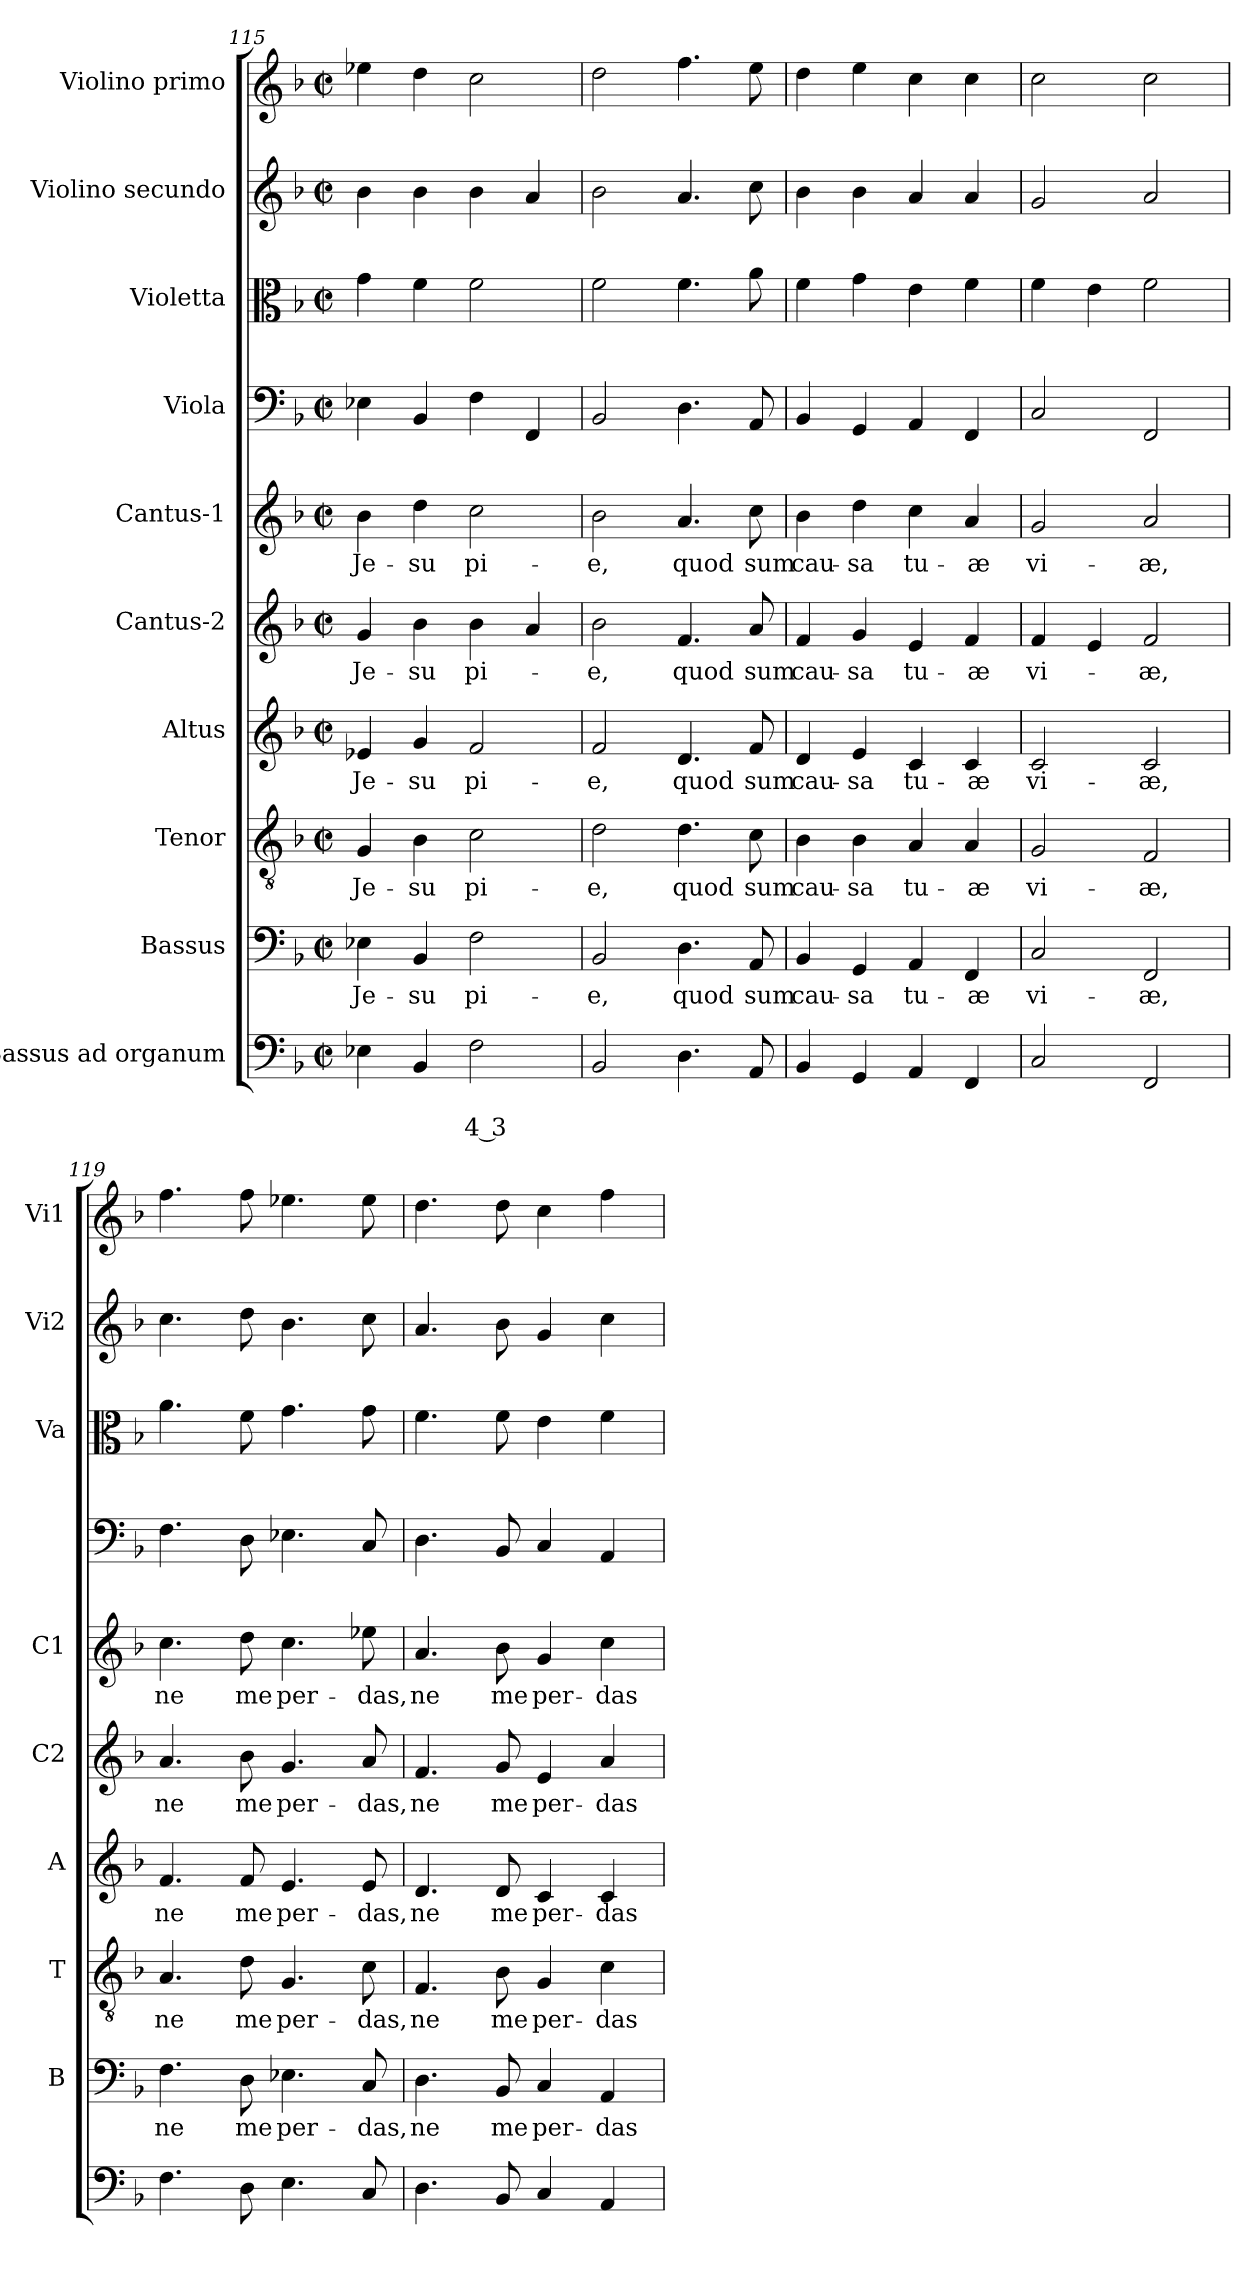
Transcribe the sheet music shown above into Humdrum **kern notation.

**kern	**text	**text	**kern	**text	**kern	**text	**kern	**text	**kern	**text	**kern	**text	**kern	**kern	**kern	**kern
*part10	*part10	*part10	*part9	*part9	*part8	*part8	*part7	*part7	*part6	*part6	*part5	*part5	*part4	*part3	*part2	*part1
*staff10	*staff10	*staff10	*staff9	*staff9	*staff8	*staff8	*staff7	*staff7	*staff6	*staff6	*staff5	*staff5	*staff4	*staff3	*staff2	*staff1
*I"Bassus ad  organum	*	*	*I"Bassus	*	*I"Tenor	*	*I"Altus	*	*I"Cantus-2	*	*I"Cantus-1	*	*I"Viola	*I"Violetta	*I"Violino secundo	*I"Violino primo
*	*	*	*I'B	*	*I'T	*	*I'A	*	*I'C2	*	*I'C1	*	*	*I'Va	*I'Vi2	*I'Vi1
*clefF4	*	*	*clefF4	*	*clefGv2	*	*clefG2	*	*clefG2	*	*clefG2	*	*clefF4	*clefC3	*clefG2	*clefG2
*k[b-]	*	*	*k[b-]	*	*k[b-]	*	*k[b-]	*	*k[b-]	*	*k[b-]	*	*k[b-]	*k[b-]	*k[b-]	*k[b-]
*F:	*	*	*F:	*	*F:	*	*F:	*	*F:	*	*F:	*	*F:	*F:	*F:	*F:
*M2/2	*	*	*M2/2	*	*M2/2	*	*M2/2	*	*M2/2	*	*M2/2	*	*M2/2	*M2/2	*M2/2	*M2/2
*met(c|)	*	*	*met(c|)	*	*met(c|)	*	*met(c|)	*	*met(c|)	*	*met(c|)	*	*met(c|)	*met(c|)	*met(c|)	*met(c|)
=115	=115	=115	=115	=115	=115	=115	=115	=115	=115	=115	=115	=115	=115	=115	=115	=115
!	!	!	!	!LO:LY:b	!	!LO:LY:b	!	!LO:LY:b	!	!LO:LY:b	!	!LO:LY:b	!	!	!	!
4E-X\	.	.	4E-X\	Je-	4G/	Je-	4e-X/	Je-	4g/	Je-	4b-\	Je-	4E-X\	4g\	4b-\	4ee-X\
!	!	!	!	!LO:LY:b	!	!LO:LY:b	!	!LO:LY:b	!	!LO:LY:b	!	!LO:LY:b	!	!	!	!
4BB-/	.	.	4BB-/	-su	4B-\	-su	4g/	-su	4b-\	-su	4dd\	-su	4BB-/	4f\	4b-\	4dd\
!	!	!LO:LY:b	!	!LO:LY:b	!	!LO:LY:b	!	!LO:LY:b	!	!LO:LY:b	!	!LO:LY:b	!	!	!	!
2F\	.	4 3	2F\	pi-	2c\	pi-	2f/	pi-	4b-\	pi-	2cc\	pi-	4F\	2f\	4b-\	2cc\
.	.	.	.	.	.	.	.	.	4a/	.	.	.	4FF/	.	4a/	.
=116	=116	=116	=116	=116	=116	=116	=116	=116	=116	=116	=116	=116	=116	=116	=116	=116
!	!	!	!	!LO:LY:b	!	!LO:LY:b	!	!LO:LY:b	!	!LO:LY:b	!	!LO:LY:b	!	!	!	!
2BB-/	.	.	2BB-/	-e,	2d\	-e,	2f/	-e,	2b-\	-e,	2b-\	-e,	2BB-/	2f\	2b-\	2dd\
!	!	!	!	!LO:LY:b	!	!LO:LY:b	!	!LO:LY:b	!	!LO:LY:b	!	!LO:LY:b	!	!	!	!
4.D\	.	.	4.D\	quod	4.d\	quod	4.d/	quod	4.f/	quod	4.a/	quod	4.D\	4.f\	4.a/	4.ff\
!	!	!	!	!LO:LY:b	!	!LO:LY:b	!	!LO:LY:b	!	!LO:LY:b	!	!LO:LY:b	!	!	!	!
8AA/	.	.	8AA/	sum	8c\	sum	8f/	sum	8a/	sum	8cc\	sum	8AA/	8a\	8cc\	8ee\
=117	=117	=117	=117	=117	=117	=117	=117	=117	=117	=117	=117	=117	=117	=117	=117	=117
!	!	!	!	!LO:LY:b	!	!LO:LY:b	!	!LO:LY:b	!	!LO:LY:b	!	!LO:LY:b	!	!	!	!
4BB-/	.	.	4BB-/	cau-	4B-\	cau-	4d/	cau-	4f/	cau-	4b-\	cau-	4BB-/	4f\	4b-\	4dd\
!	!	!	!	!LO:LY:b	!	!LO:LY:b	!	!LO:LY:b	!	!LO:LY:b	!	!LO:LY:b	!	!	!	!
4GG/	.	.	4GG/	-sa	4B-\	-sa	4e/	-sa	4g/	-sa	4dd\	-sa	4GG/	4g\	4b-\	4ee\
!	!	!	!	!LO:LY:b	!	!LO:LY:b	!	!LO:LY:b	!	!LO:LY:b	!	!LO:LY:b	!	!	!	!
4AA/	.	.	4AA/	tu-	4A/	tu-	4c/	tu-	4e/	tu-	4cc\	tu-	4AA/	4e\	4a/	4cc\
!	!	!	!	!LO:LY:b	!	!LO:LY:b	!	!LO:LY:b	!	!LO:LY:b	!	!LO:LY:b	!	!	!	!
4FF/	.	.	4FF/	-æ	4A/	-æ	4c/	-æ	4f/	-æ	4a/	-æ	4FF/	4f\	4a/	4cc\
=118	=118	=118	=118	=118	=118	=118	=118	=118	=118	=118	=118	=118	=118	=118	=118	=118
!	!	!	!	!LO:LY:b	!	!LO:LY:b	!	!LO:LY:b	!	!LO:LY:b	!	!LO:LY:b	!	!	!	!
2C/	.	.	2C/	vi-	2G/	vi-	2c/	vi-	4f/	vi-	2g/	vi-	2C/	4f\	2g/	2cc\
.	.	.	.	.	.	.	.	.	4e/	.	.	.	.	4e\	.	.
!	!	!	!	!LO:LY:b	!	!LO:LY:b	!	!LO:LY:b	!	!LO:LY:b	!	!LO:LY:b	!	!	!	!
2FF/	.	.	2FF/	-æ,	2F/	-æ,	2c/	-æ,	2f/	-æ,	2a/	-æ,	2FF/	2f\	2a/	2cc\
=119	=119	=119	=119	=119	=119	=119	=119	=119	=119	=119	=119	=119	=119	=119	=119	=119
!	!	!	!	!LO:LY:b	!	!LO:LY:b	!	!LO:LY:b	!	!LO:LY:b	!	!LO:LY:b	!	!	!	!
4.F\	.	.	4.F\	ne	4.A/	ne	4.f/	ne	4.a/	ne	4.cc\	ne	4.F\	4.a\	4.cc\	4.ff\
!	!	!	!	!LO:LY:b	!	!LO:LY:b	!	!LO:LY:b	!	!LO:LY:b	!	!LO:LY:b	!	!	!	!
8D\	.	.	8D\	me	8d\	me	8f/	me	8b-\	me	8dd\	me	8D\	8f\	8dd\	8ff\
!	!	!	!	!LO:LY:b	!	!LO:LY:b	!	!LO:LY:b	!	!LO:LY:b	!	!LO:LY:b	!	!	!	!
4.E\	.	.	4.E-X\	per-	4.G/	per-	4.e/	per-	4.g/	per-	4.cc\	per-	4.E-X\	4.g\	4.b-\	4.ee-X\
!	!	!	!	!LO:LY:b	!	!LO:LY:b	!	!LO:LY:b	!	!LO:LY:b	!	!LO:LY:b	!	!	!	!
8C/	.	.	8C/	-das,	8c\	-das,	8e/	-das,	8a/	-das,	8ee-X\	-das,	8C/	8g\	8cc\	8ee-\
=120	=120	=120	=120	=120	=120	=120	=120	=120	=120	=120	=120	=120	=120	=120	=120	=120
!	!	!	!	!LO:LY:b	!	!LO:LY:b	!	!LO:LY:b	!	!LO:LY:b	!	!LO:LY:b	!	!	!	!
4.D\	.	.	4.D\	ne	4.F/	ne	4.d/	ne	4.f/	ne	4.a/	ne	4.D\	4.f\	4.a/	4.dd\
!	!	!	!	!LO:LY:b	!	!LO:LY:b	!	!LO:LY:b	!	!LO:LY:b	!	!LO:LY:b	!	!	!	!
8BB-/	.	.	8BB-/	me	8B-\	me	8d/	me	8g/	me	8b-\	me	8BB-/	8f\	8b-\	8dd\
!	!	!	!	!LO:LY:b	!	!LO:LY:b	!	!LO:LY:b	!	!LO:LY:b	!	!LO:LY:b	!	!	!	!
4C/	.	.	4C/	per-	4G/	per-	4c/	per-	4e/	per-	4g/	per-	4C/	4e\	4g/	4cc\
!	!	!	!	!LO:LY:b	!	!LO:LY:b	!	!LO:LY:b	!	!LO:LY:b	!	!LO:LY:b	!	!	!	!
4AA/	.	.	4AA/	-das	4c\	-das	4c/	-das	4a/	-das	4cc\	-das	4AA/	4f\	4cc\	4ff\
=	=	=	=	=	=	=	=	=	=	=	=	=	=	=	=	=
*-	*-	*-	*-	*-	*-	*-	*-	*-	*-	*-	*-	*-	*-	*-	*-	*-
